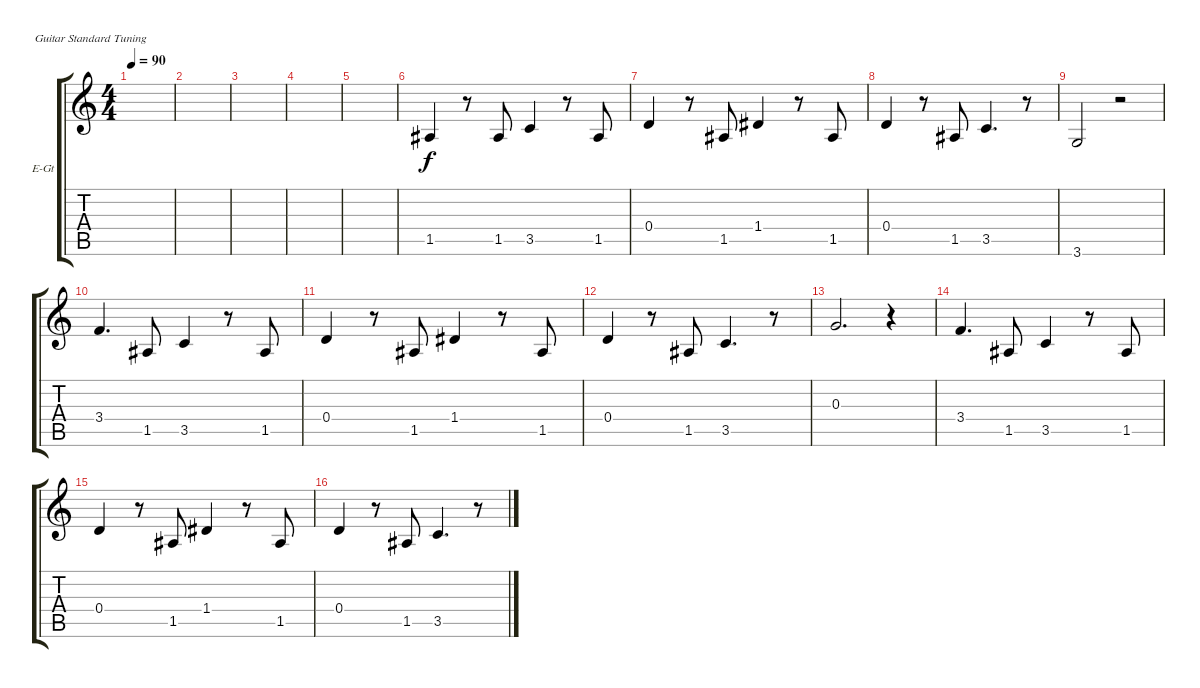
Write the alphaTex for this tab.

\defaultSystemsLayout 4
\bracketExtendMode groupsimilarinstruments
\firstSystemTrackNameOrientation horizontal
\otherSystemsTrackNameOrientation horizontal
\track ("Electric Guitar" "E-Gt") {instrument electricguitarclean}
\staff {score tabs}
\tuning (E4 B3 G3 D3 A2 E2)
\ts (4 4)
\tempo 90
\clef g2
\ks c
|
|
|
|
|
1.5.4 r.8 1.5.8 3.5.4 r.8 1.5.8 |
0.4.4 r.8 1.5.8 1.4.4 r.8 1.5.8 |
0.4.4 r.8 1.5.8 3.5.4{d} r.8 |
3.6.2 r.2 |
3.4.4{d} 1.5.8 3.5.4 r.8 1.5.8 |
0.4.4 r.8 1.5.8 1.4.4 r.8 1.5.8 |
0.4.4 r.8 1.5.8 3.5.4{d} r.8 |
0.3.2{d} r.4 |
3.4.4{d} 1.5.8 3.5.4 r.8 1.5.8 |
0.4.4 r.8 1.5.8 1.4.4 r.8 1.5.8 |
0.4.4 r.8 1.5.8 3.5.4{d} r.8
